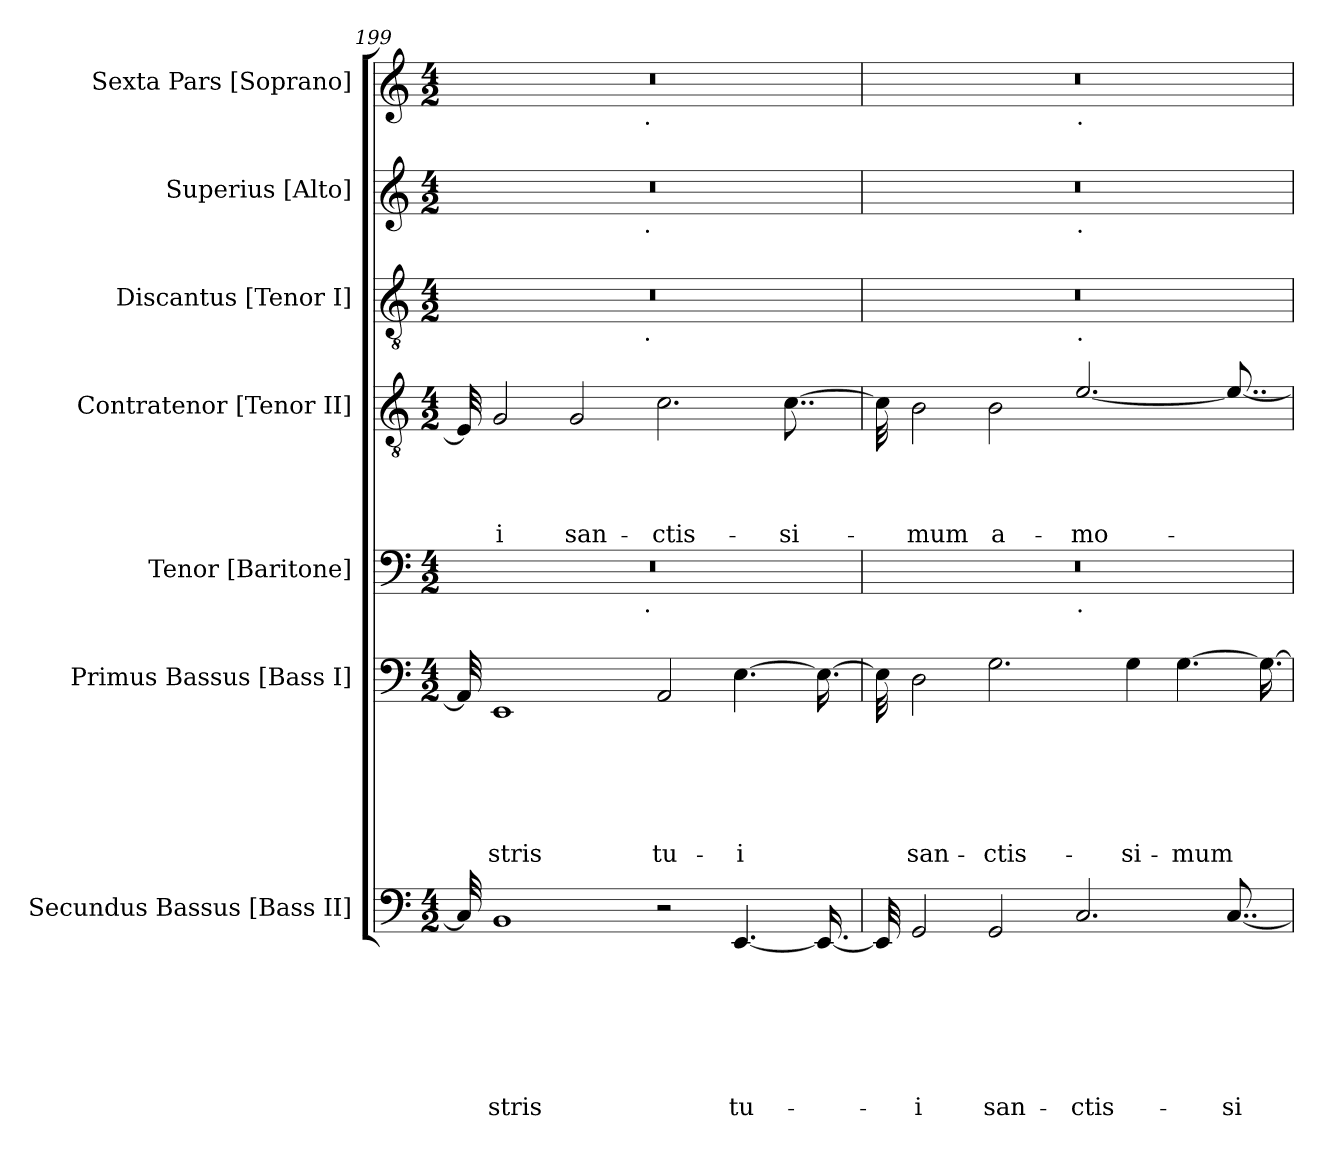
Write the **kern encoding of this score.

**kern	**text	**text	**text	**text	**text	**text	**text	**kern	**text	**text	**text	**text	**text	**text	**kern	**kern	**text	**text	**text	**text	**kern	**kern	**kern
*part7	*part7	*part7	*part7	*part7	*part7	*part7	*part7	*part6	*part6	*part6	*part6	*part6	*part6	*part6	*part5	*part4	*part4	*part4	*part4	*part4	*part3	*part2	*part1
*staff7	*staff7	*staff7	*staff7	*staff7	*staff7	*staff7	*staff7	*staff6	*staff6	*staff6	*staff6	*staff6	*staff6	*staff6	*staff5	*staff4	*staff4	*staff4	*staff4	*staff4	*staff3	*staff2	*staff1
*I"Secundus Bassus [Bass II]	*	*	*	*	*	*	*	*I"Primus Bassus [Bass I]	*	*	*	*	*	*	*I"Tenor [Baritone]	*I"Contratenor [Tenor II]	*	*	*	*	*I"Discantus [Tenor I]	*I"Superius [Alto]	*I"Sexta Pars [Soprano]
*I'B II	*	*	*	*	*	*	*	*I'B I	*	*	*	*	*	*	*I'Bar	*I'T II	*	*	*	*	*I'T I	*I'A	*I'S
*clefF4	*	*	*	*	*	*	*	*clefF4	*	*	*	*	*	*	*clefF4	*clefGv2	*	*	*	*	*clefGv2	*clefG2	*clefG2
*k[]	*	*	*	*	*	*	*	*k[]	*	*	*	*	*	*	*k[]	*k[]	*	*	*	*	*k[]	*k[]	*k[]
*C:	*	*	*	*	*	*	*	*C:	*	*	*	*	*	*	*C:	*C:	*	*	*	*	*C:	*C:	*C:
*M4/2	*	*	*	*	*	*	*	*M4/2	*	*	*	*	*	*	*M4/2	*M4/2	*	*	*	*	*M4/2	*M4/2	*M4/2
=199	=199	=199	=199	=199	=199	=199	=199	=199	=199	=199	=199	=199	=199	=199	=199	=199	=199	=199	=199	=199	=199	=199	=199
*	*	*	*	*	*	*	*	*	*	*	*	*	*	*	*^	*	*	*	*	*	*^	*^	*^
32C/]	.	.	.	.	.	.	.	32AA/]	.	.	.	.	.	.	0r	1ryy	32E/]	.	.	.	.	0r	1ryy	0r	1ryy	0r	1ryy
!	!	!	!	!	!	!	!LO:LY:b:rj	!	!	!	!	!	!	!LO:LY:b	!	!	!	!	!	!	!LO:LY:b	!	!	!	!	!	!
1BB	.	.	.	.	.	.	-stris	1EE	.	.	.	.	.	-stris	.	.	2G/	.	.	.	-i	.	.	.	.	.	.
!	!	!	!	!	!	!	!	!	!	!	!	!	!	!	!	!	!	!	!	!	!LO:LY:b	!	!	!	!	!	!
.	.	.	.	.	.	.	.	.	.	.	.	.	.	.	.	.	2G/	.	.	.	san-	.	.	.	.	.	.
!	!	!	!	!	!	!	!	!	!	!	!	!	!	!	!	!	!	!	!	!	!	!	!	!	!	!	!LO:TX:b:t=.
!	!	!	!	!	!	!	!	!	!	!	!	!	!	!	!	!	!	!	!	!	!	!	!	!	!LO:TX:b:t=.	!	!
!	!	!	!	!	!	!	!	!	!	!	!	!	!	!	!	!	!	!	!	!	!	!	!LO:TX:b:t=.	!	!	!	!
!	!	!	!	!	!	!	!	!	!	!	!	!	!	!	!	!LO:TX:b:t=.	!	!	!	!	!	!	!	!	!	!	!
.	.	.	.	.	.	.	.	.	.	.	.	.	.	.	.	1ryy	.	.	.	.	.	.	1ryy	.	1ryy	.	1ryy
!	!	!	!	!	!	!	!	!	!	!	!	!	!	!LO:LY:b	!	!	!	!	!	!	!LO:LY:b	!	!	!	!	!	!
2r	.	.	.	.	.	.	.	2AA/	.	.	.	.	.	tu-	.	.	2.c\	.	.	.	-ctis-	.	.	.	.	.	.
!	!	!	!	!	!	!	!LO:LY:b:rj	!	!	!	!	!	!	!LO:LY:b	!	!	!	!	!	!	!	!	!	!	!	!	!
[<4.EE/	.	.	.	.	.	.	tu-	[>4.E\	.	.	.	.	.	-i	.	.	.	.	.	.	.	.	.	.	.	.	.
!	!	!	!	!	!	!	!	!	!	!	!	!	!	!	!	!	!	!	!	!	!LO:LY:b	!	!	!	!	!	!
.	.	.	.	.	.	.	.	.	.	.	.	.	.	.	.	.	[>8..c\	.	.	.	-si-	.	.	.	.	.	.
16.EE/_	.	.	.	.	.	.	.	16.E\_	.	.	.	.	.	.	.	.	.	.	.	.	.	.	.	.	.	.	.
!!LO:PB:g=z	!!
=200	=200	=200	=200	=200	=200	=200	=200	=200	=200	=200	=200	=200	=200	=200	=200	=200	=200	=200	=200	=200	=200	=200	=200	=200	=200	=200	=200
32EE/]	.	.	.	.	.	.	.	32E\]	.	.	.	.	.	.	0r	1ryy	32c\]	.	.	.	.	0r	1ryy	0r	1ryy	0r	1ryy
!	!	!	!	!	!	!	!LO:LY:b:rj	!	!	!	!	!	!	!LO:LY:b	!	!	!	!	!	!	!LO:LY:b	!	!	!	!	!	!
2GG/	.	.	.	.	.	.	-i	2D\	.	.	.	.	.	san-	.	.	2B\	.	.	.	-mum	.	.	.	.	.	.
!	!	!	!	!	!	!	!LO:LY:b:rj	!	!	!	!	!	!	!LO:LY:b	!	!	!	!	!	!	!LO:LY:b	!	!	!	!	!	!
2GG/	.	.	.	.	.	.	san-	2.G\	.	.	.	.	.	-ctis-	.	.	2B\	.	.	.	a-	.	.	.	.	.	.
.	.	.	.	.	.	.	.	.	.	.	.	.	.	.	.	32ryy	.	.	.	.	.	.	32ryy	.	32ryy	.	32ryy
!	!	!	!	!	!	!	!	!	!	!	!	!	!	!	!	!	!	!	!	!	!	!	!	!	!	!	!LO:TX:b:t=.
!	!	!	!	!	!	!	!	!	!	!	!	!	!	!	!	!	!	!	!	!	!	!	!	!	!LO:TX:b:t=.	!	!
!	!	!	!	!	!	!	!	!	!	!	!	!	!	!	!	!	!	!	!	!	!	!	!LO:TX:b:t=.	!	!	!	!
!	!	!	!	!	!	!	!	!	!	!	!	!	!	!	!	!LO:TX:b:t=.	!	!	!	!	!	!	!	!	!	!	!
!	!	!	!	!	!	!	!LO:LY:b:rj	!	!	!	!	!	!	!	!	!	!	!	!	!	!LO:LY:b	!	!	!	!	!	!
2.C/	.	.	.	.	.	.	-ctis-	.	.	.	.	.	.	.	.	2ryy	[<2.e/	.	.	.	-mo-	.	2ryy	.	2ryy	.	2ryy
!	!	!	!	!	!	!	!	!	!	!	!	!	!	!LO:LY:b	!	!	!	!	!	!	!	!	!	!	!	!	!
.	.	.	.	.	.	.	.	4G\	.	.	.	.	.	-si-	.	.	.	.	.	.	.	.	.	.	.	.	.
!	!	!	!	!	!	!	!	!	!	!	!	!	!	!LO:LY:b	!	!	!	!	!	!	!	!	!	!	!	!	!
.	.	.	.	.	.	.	.	[>4.G\	.	.	.	.	.	-mum	.	4...ryy	.	.	.	.	.	.	4...ryy	.	4...ryy	.	4...ryy
!	!	!	!	!	!	!	!LO:LY:b:rj	!	!	!	!	!	!	!	!	!	!	!	!	!	!	!	!	!	!	!	!
[<8..C/	.	.	.	.	.	.	-si-	.	.	.	.	.	.	.	.	.	8..e/_	.	.	.	.	.	.	.	.	.	.
.	.	.	.	.	.	.	.	16.G\_	.	.	.	.	.	.	.	.	.	.	.	.	.	.	.	.	.	.	.
*	*	*	*	*	*	*	*	*	*	*	*	*	*	*	*	*	*	*	*	*	*	*v	*v	*	*	*v	*v
*	*	*	*	*	*	*	*	*	*	*	*	*	*	*	*v	*v	*	*	*	*	*	*	*v	*v	*
=	=	=	=	=	=	=	=	=	=	=	=	=	=	=	=	=	=	=	=	=	=	=	=
*-	*-	*-	*-	*-	*-	*-	*-	*-	*-	*-	*-	*-	*-	*-	*-	*-	*-	*-	*-	*-	*-	*-	*-
